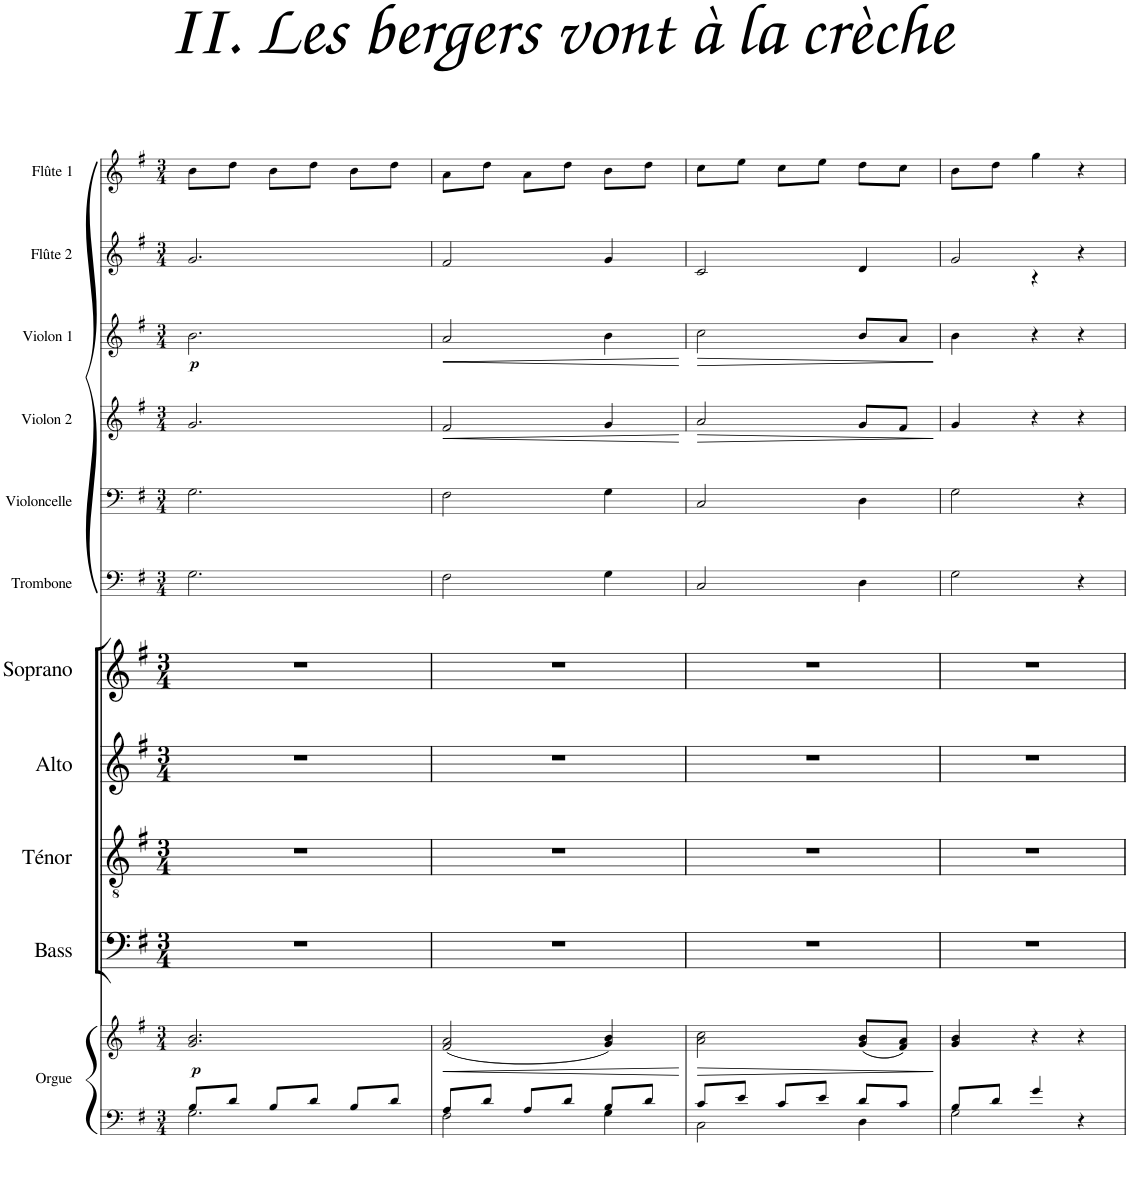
**kern	**kern	**dynam	**kern	**kern	**kern	**dynam	**kern	**dynam	**kern	**kern
*part7	*part7	*part7	*part6	*part5	*part4	*part4	*part3	*part3	*part2	*part1
*staff8	*staff7	*staff7/8	*staff6	*staff5	*staff4	*staff4	*staff3	*staff3	*staff2	*staff1
*I"Orgue	*	*	*I"Trombone	*I"Violoncelle	*I"Violon 2	*	*I"Violon 1	*	*I"Flûte 2	*I"Flûte 1
*I'Org.	*	*	*I'Tbn.	*I'Vlc	*I'Vln.2	*	*I'Vln.1	*	*I'Fl.2	*I'Fl.1
*stria5	*stria5	*	*stria5	*stria5	*stria5	*	*stria5	*	*stria5	*stria5
*clefF4	*clefG2	*	*clefF4	*clefF4	*clefG2	*	*clefG2	*	*clefG2	*clefG2
*k[f#]	*k[f#]	*	*k[f#]	*k[f#]	*k[f#]	*	*k[f#]	*	*k[f#]	*k[f#]
*M3/4	*M3/4	*	*M3/4	*M3/4	*M3/4	*	*M3/4	*	*M3/4	*M3/4
=1	=1	=1	=1	=1	=1	=1	=1	=1	=1	=1
*^	*	*	*	*	*	*	*	*	*	*
!	!	!	!LO:DY:b	!	!	!	!	!	!LO:DY:b	!	!
8B/L	2.G\	2.g/ 2.b/	p	2.G\	2.G\	2.g/	.	2.b\	p	2.g/	8b\L
8d/J	.	.	.	.	.	.	.	.	.	.	8dd\J
8B/L	.	.	.	.	.	.	.	.	.	.	8b\L
8d/J	.	.	.	.	.	.	.	.	.	.	8dd\J
8B/L	.	.	.	.	.	.	.	.	.	.	8b\L
8d/J	.	.	.	.	.	.	.	.	.	.	8dd\J
=2	=2	=2	=2	=2	=2	=2	=2	=2	=2	=2	=2
!	!	!	!LO:HP:b	!	!	!	!LO:HP:b	!	!LO:HP:b	!	!
8A/L	2F#\	(2f#/ 2a/	<	2F#\	2F#\	2f#/	<	2a/	<	2f#/	8a\L
8d/J	.	.	.	.	.	.	.	.	.	.	8dd\J
8A/L	.	.	.	.	.	.	.	.	.	.	8a\L
8d/J	.	.	.	.	.	.	.	.	.	.	8dd\J
8B/L	4G\	4g/ 4b/)	.	4G\	4G\	4g/	.	4b\	.	4g/	8b\L
8d/J	.	.	.	.	.	.	.	.	.	.	8dd\J
*v	*v	*	*	*	*	*	*	*	*	*	*
.	.	[	.	.	.	[	.	[	.	.
=3	=3	=3	=3	=3	=3	=3	=3	=3	=3	=3
*^	*	*	*	*	*	*	*	*	*	*
!	!	!	!LO:HP:b	!	!	!	!LO:HP:b	!	!LO:HP:b	!	!
8c/L	2C\	2a\ 2cc\	>	2C/	2C/	2a/	>	2cc\	>	2c/	8cc\L
8e/J	.	.	.	.	.	.	.	.	.	.	8ee\J
8c/L	.	.	.	.	.	.	.	.	.	.	8cc\L
8e/J	.	.	.	.	.	.	.	.	.	.	8ee\J
8d/L	4D\	(8g/ 8b/L	.	4D\	4D\	8g/L	.	8b/L	.	4d/	8dd\L
8c/J	.	8f#/ 8a/J)	.	.	.	8f#/J	.	8a/J	.	.	8cc\J
*v	*v	*	*	*	*	*	*	*	*	*	*
.	.	]	.	.	.	]	.	]	.	.
=4	=4	=4	=4	=4	=4	=4	=4	=4	=4	=4
*^	*	*	*	*	*	*	*	*	*^	*
8B/L	2G\	4g/ 4b/	.	2G\	2G\	4g/	.	4b\	.	2g/	4ryy	8b\L
8d/J	.	.	.	.	.	.	.	.	.	.	.	8dd\J
4g/	.	4r	.	.	.	4r	.	4r	.	.	4r	4gg\
4r	4ryy	4r	.	4r	4r	4r	.	4r	.	4r	4ryy	4r
*v	*v	*	*	*	*	*	*	*	*	*v	*v	*
=	=	=	=	=	=	=	=	=	=	=
*-	*-	*-	*-	*-	*-	*-	*-	*-	*-	*-
